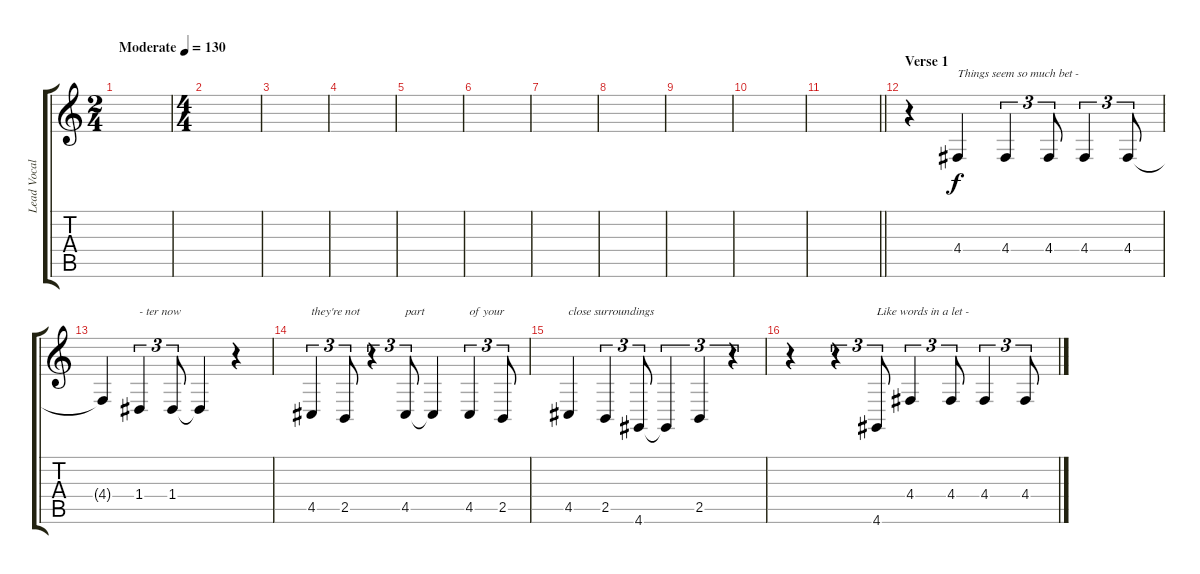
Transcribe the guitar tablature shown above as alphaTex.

\track ("Lead Vocals (Eirik)" "Lead Vocal") {instrument panflute}
\staff {score tabs}
\tuning (E4 B3 G3 D3 A2 E2) {hide}
\ts (2 4)
\tempo (130 "Moderate")
\clef g2
\ks c
|
\ts (4 4)
|
|
|
|
|
|
|
|
|
\barLineRight lightlight
|
\section ("" "Verse 1")
r.4 4.4.4{txt "Things seem so much bet -"} 4.4.4{tu (3 2)} 4.4.8{tu (3 2)} 4.4.4{tu (3 2)} 4.4.8{tu (3 2)} |
4.4{t}.4 1.4.4{tu (3 2) txt "- ter now"} 1.4.8{tu (3 2)} 1.4{t}.4 r.4 |
4.5.4{tu (3 2) txt "they're not"} 2.5.8{tu (3 2)} r.4{tu (3 2)} 4.5.8{tu (3 2) txt "part"} 4.5{t}.4 4.5.4{tu (3 2) txt "of your"} 2.5.8{tu (3 2)} |
4.5.4{txt "close surroundings"} 2.5.4{tu (3 2)} 4.6.8{tu (3 2)} 4.6{t}.4{tu (3 2)} 2.5.4{tu (3 2)} r.4{tu (3 2)} |
r.4 r.4{tu (3 2)} 4.6.8{tu (3 2) txt "Like words in a let -"} 4.4.4{tu (3 2)} 4.4.8{tu (3 2)} 4.4.4{tu (3 2)} 4.4.8{tu (3 2)}
